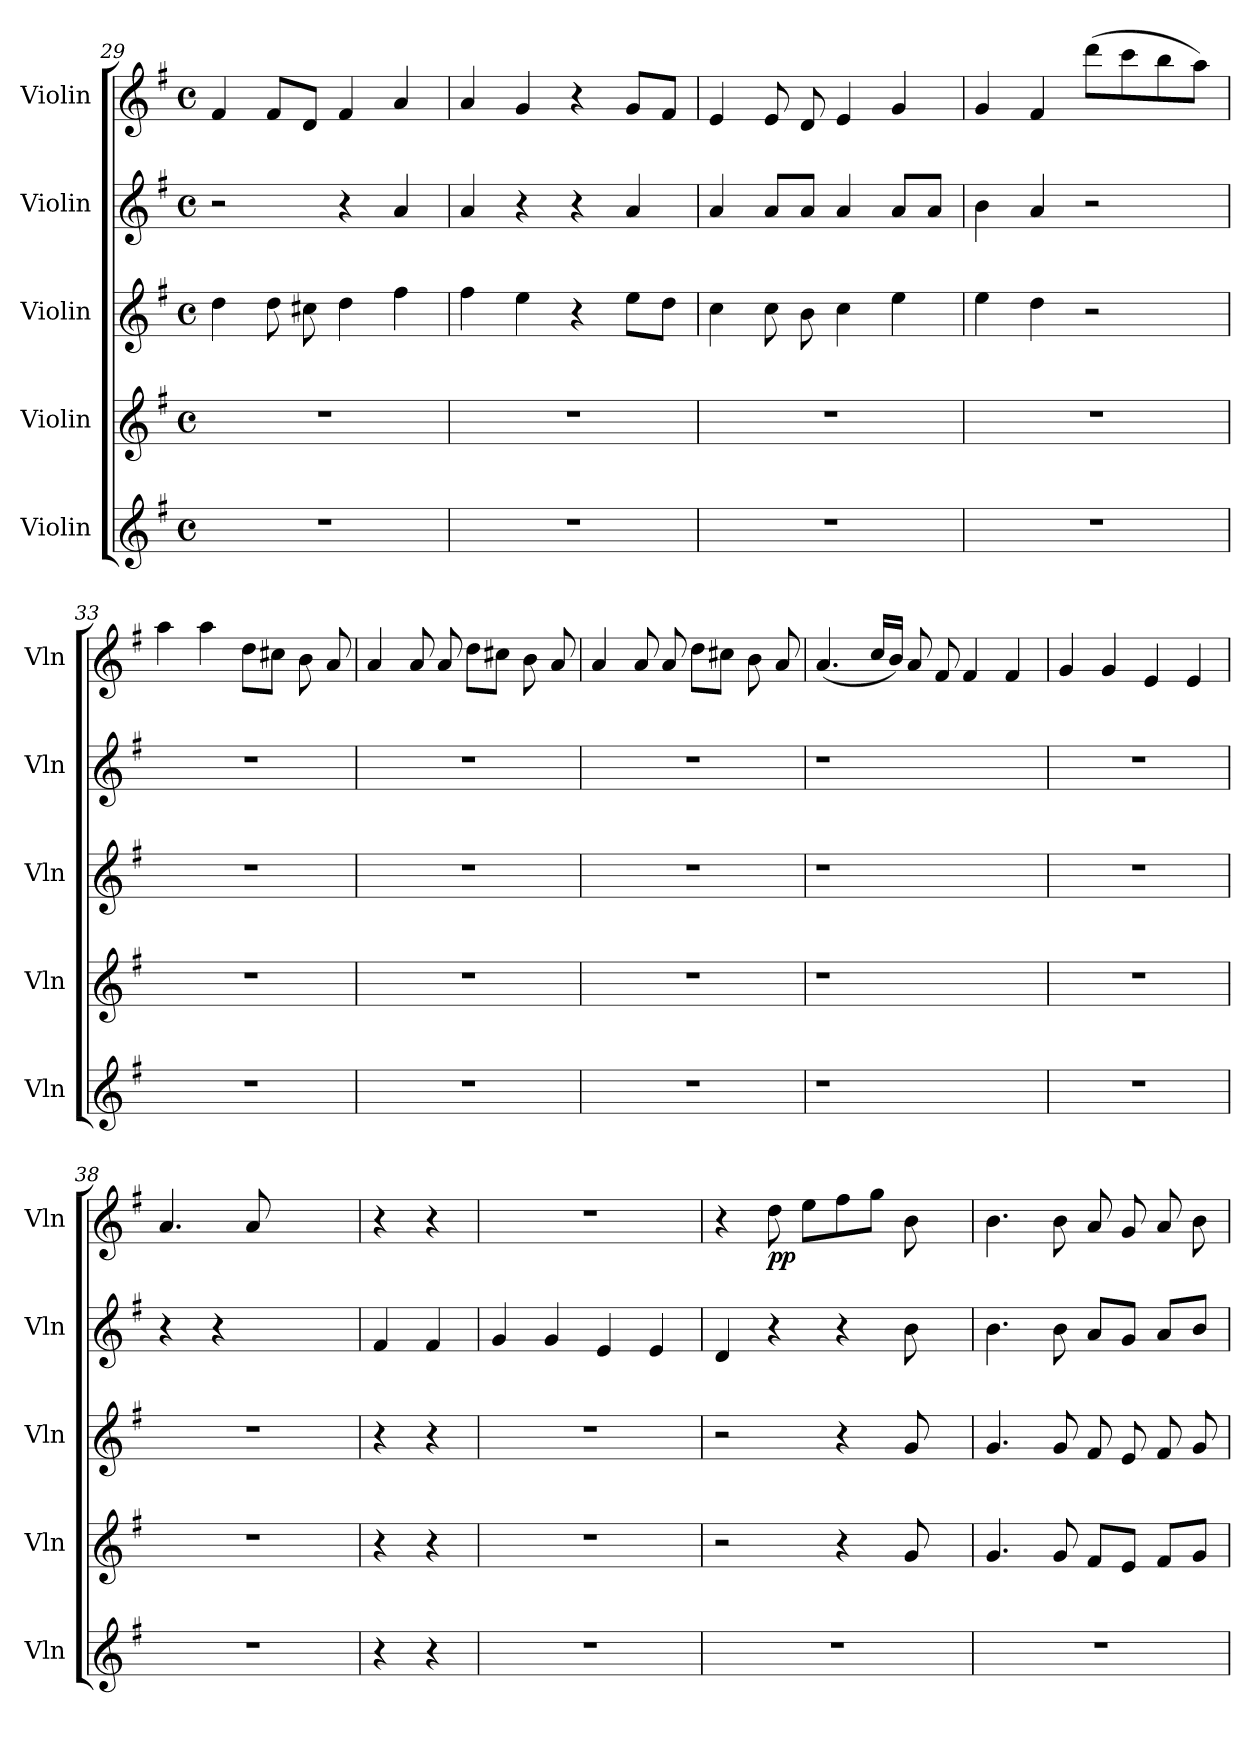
**kern	**kern	**kern	**kern	**kern	**dynam
*part5	*part4	*part3	*part2	*part1	*part1
*staff5	*staff4	*staff3	*staff2	*staff1	*staff1
*I"Violin	*I"Violin	*I"Violin	*I"Violin	*I"Violin	*
*I'Vln	*I'Vln	*I'Vln	*I'Vln	*I'Vln	*
*clefG2	*clefG2	*clefG2	*clefG2	*clefG2	*
*k[f#]	*k[f#]	*k[f#]	*k[f#]	*k[f#]	*
*M4/4	*M4/4	*M4/4	*M4/4	*M4/4	*
*met(c)	*met(c)	*met(c)	*met(c)	*met(c)	*
=29	=29	=29	=29	=29	=29
1r	1r	4dd\	2r	4f#/	.
.	.	8dd\	.	8f#/L	.
.	.	8cc#X\	.	8d/J	.
.	.	4dd\	4r	4f#/	.
.	.	4ff#\	4a/	4a/	.
=30	=30	=30	=30	=30	=30
1r	1r	4ff#\	4a/	4a/	.
.	.	4ee\	4r	4g/	.
.	.	4r	4r	4r	.
.	.	8ee\L	4a/	8g/L	.
.	.	8dd\J	.	8f#/J	.
!!LO:LB:g=z
=31	=31	=31	=31	=31	=31
1r	1r	4cc\	4a/	4e/	.
.	.	8cc\	8a/L	8e/	.
.	.	8b\	8a/J	8d/	.
.	.	4cc\	4a/	4e/	.
.	.	4ee\	8a/L	4g/	.
.	.	.	8a/J	.	.
=32	=32	=32	=32	=32	=32
1r	1r	4ee\	4b\	4g/	.
.	.	4dd\	4a/	4f#/	.
.	.	2r	2r	(>8ddd\L	.
.	.	.	.	8ccc\	.
.	.	.	.	8bb\	.
.	.	.	.	8aa\J)	.
=33	=33	=33	=33	=33	=33
1r	1r	1r	1r	4aa\	.
.	.	.	.	4aa\	.
.	.	.	.	8dd\L	.
.	.	.	.	8cc#X\J	.
.	.	.	.	8b\	.
.	.	.	.	8a/	.
=34	=34	=34	=34	=34	=34
1r	1r	1r	1r	4a/	.
.	.	.	.	8a/	.
.	.	.	.	8a/	.
.	.	.	.	8dd\L	.
.	.	.	.	8cc#X\J	.
.	.	.	.	8b\	.
.	.	.	.	8a/	.
!!LO:PB:g=z
=35	=35	=35	=35	=35	=35
1r	1r	1r	1r	4a/	.
.	.	.	.	8a/	.
.	.	.	.	8a/	.
.	.	.	.	8dd\L	.
.	.	.	.	8cc#X\J	.
.	.	.	.	8b\	.
.	.	.	.	8a/	.
=36	=36	=36	=36	=36	=36
1r	1r	1r	1r	(>4.a/	.
.	.	.	.	16cc/LL	.
.	.	.	.	16b/JJ)	.
.	.	.	.	8a/	.
.	.	.	.	8f#/	.
.	.	.	.	4f#/	.
4ryy	4ryy	4ryy	4ryy	4f#/	.
=37	=37	=37	=37	=37	=37
1r	1r	1r	1r	4g/	.
.	.	.	.	4g/	.
.	.	.	.	4e/	.
.	.	.	.	4e/	.
=38	=38	=38	=38	=38	=38
1r	1r	1r	4r	4.a/	.
.	.	.	4r	.	.
.	.	.	.	8a/	.
.	.	.	2ryy	2ryy	.
=39	=39	=39	=39	=39	=39
4r	4r	4r	4f#/	4r	.
4r	4r	4r	4f#/	4r	.
=40	=40	=40	=40	=40	=40
1r	1r	1r	4g/	1r	.
.	.	.	4g/	.	.
.	.	.	4e/	.	.
.	.	.	4e/	.	.
!!LO:LB:g=z
=41	=41	=41	=41	=41	=41
1r	2r	2r	4d/	4r	.
!	!	!	!	!	!LO:DY:b
.	.	.	4r	8dd\	pp
.	.	.	.	8ee\L	.
.	4r	4r	4r	8ff#\	.
.	.	.	.	8gg\J	.
.	8g/	8g/	8b\	8b\	.
.	8ryy	8ryy	8ryy	8ryy	.
=42	=42	=42	=42	=42	=42
1r	4.g/	4.g/	4.b\	4.b\	.
.	8g/	8g/	8b\	8b\	.
.	8f#/L	8f#/	8a/L	8a/	.
.	8e/J	8e/	8g/J	8g/	.
.	8f#/L	8f#/	8a/L	8a/	.
.	8g/J	8g/	8b/J	8b\	.
=	=	=	=	=	=
*-	*-	*-	*-	*-	*-
